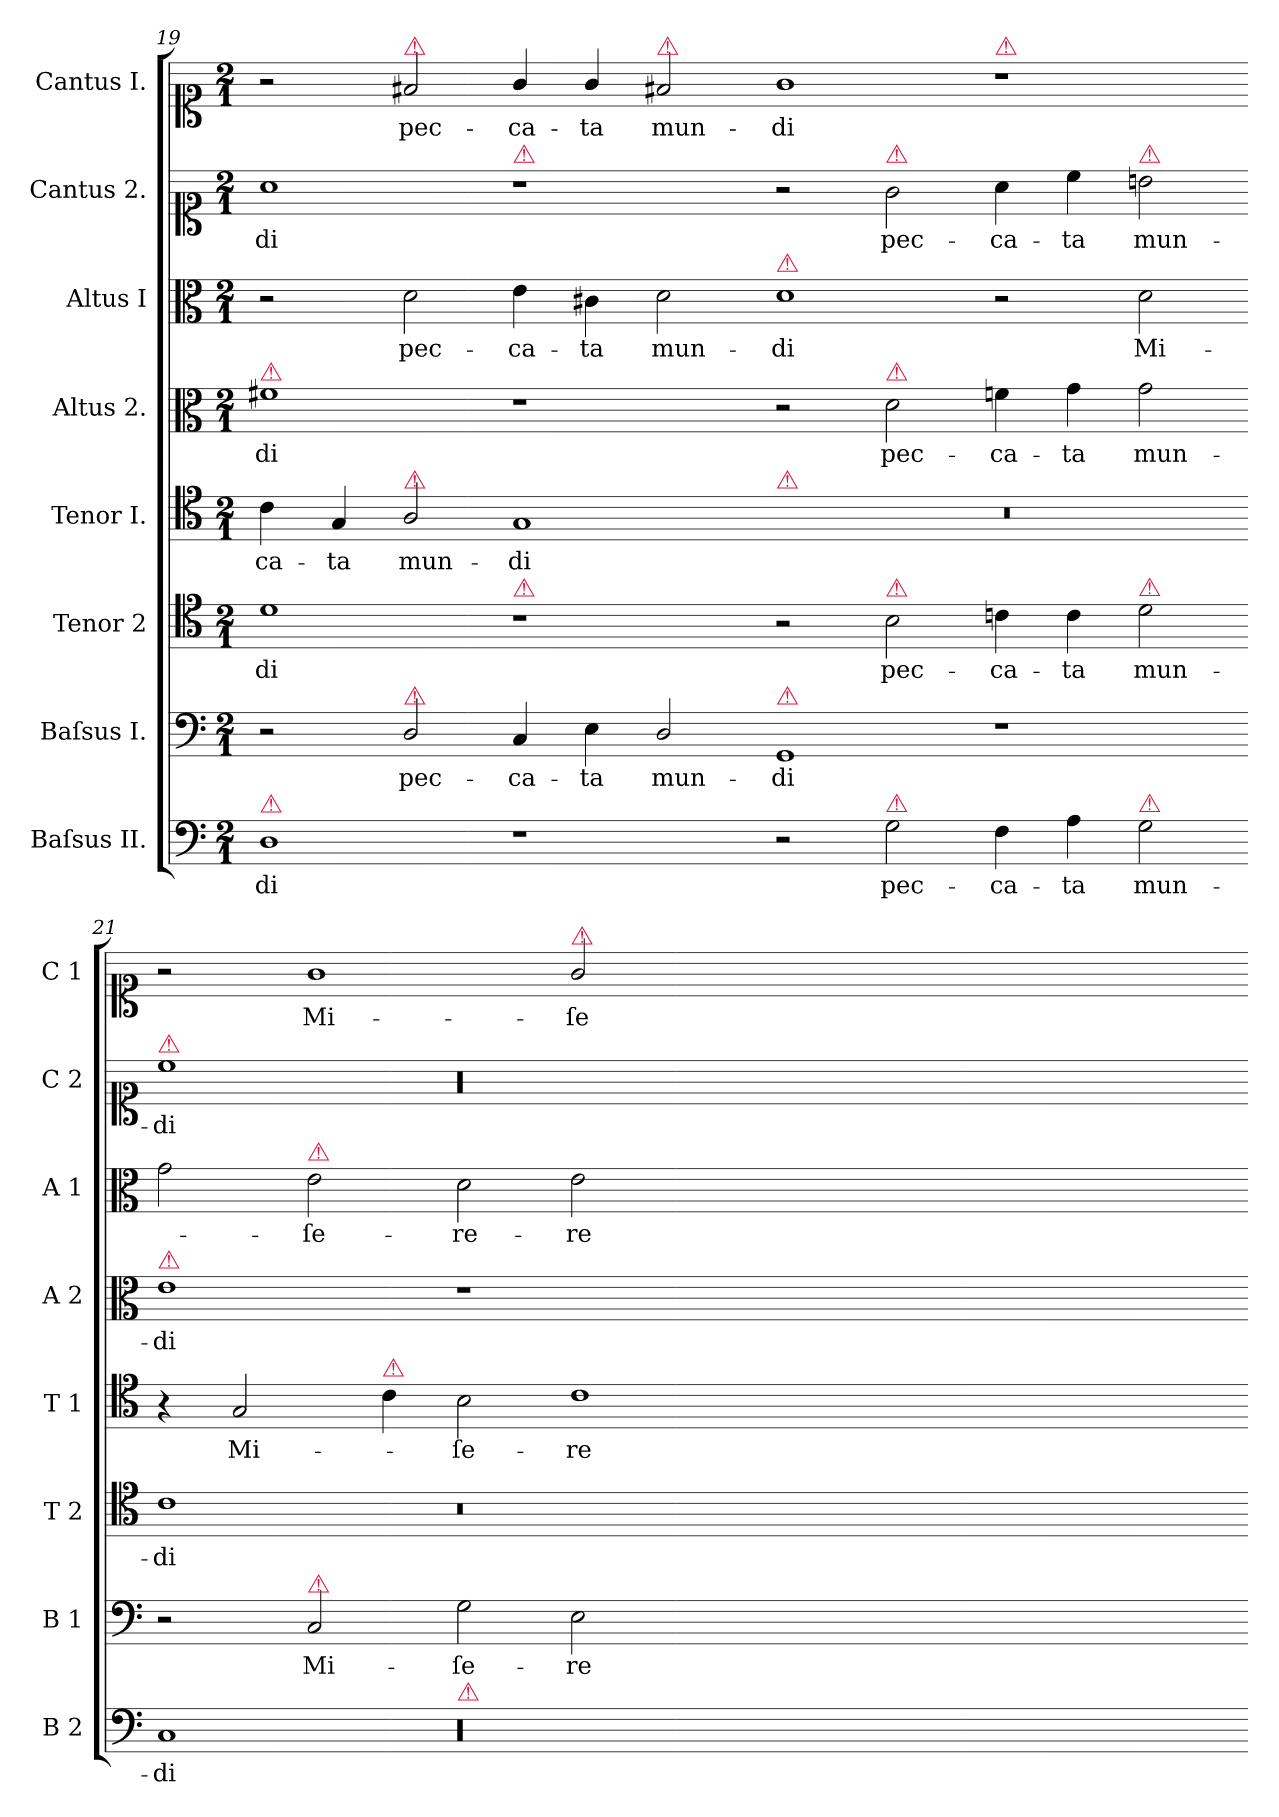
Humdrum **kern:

**kern	**text	**kern	**text	**kern	**text	**kern	**text	**kern	**text	**kern	**text	**kern	**text	**kern	**text
*part8	*part8	*part7	*part7	*part6	*part6	*part5	*part5	*part4	*part4	*part3	*part3	*part2	*part2	*part1	*part1
*staff8	*staff8	*staff7	*staff7	*staff6	*staff6	*staff5	*staff5	*staff4	*staff4	*staff3	*staff3	*staff2	*staff2	*staff1	*staff1
*I"Baſsus II.	*	*I"Baſsus I.	*	*I"Tenor 2	*	*I"Tenor I.	*	*I"Altus 2.	*	*I"Altus I	*	*I"Cantus 2.	*	*I"Cantus I.	*
*I'B 2	*	*I'B 1	*	*I'T 2	*	*I'T 1	*	*I'A 2	*	*I'A 1	*	*I'C 2	*	*I'C 1	*
*clefF4	*	*clefF4	*	*clefC4	*	*clefC4	*	*clefC3	*	*clefC3	*	*clefC1	*	*clefC1	*
*k[]	*	*k[]	*	*k[]	*	*k[]	*	*k[]	*	*k[]	*	*k[]	*	*k[]	*
*M2/1	*	*M2/1	*	*M2/1	*	*M2/1	*	*M2/1	*	*M2/1	*	*M2/1	*	*M2/1	*
=19	=19	=19	=19	=19	=19	=19	=19	=19	=19	=19	=19	=19	=19	=19	=19
!	!	!	!	!	!	!	!	!LO:TX:a:color=crimson:t=⚠	!	!	!	!	!	!	!
!LO:TX:a:color=crimson:t=⚠	!	!	!	!	!	!	!	!	!	!	!	!	!	!	!
1D	-di	2r	.	1d	-di	4c\	-ca-	1f#X	-di	2r	.	1a	-di	2r	.
.	.	.	.	.	.	4G/	-ta	.	.	.	.	.	.	.	.
!	!	!	!	!	!	!	!	!	!	!	!	!	!	!LO:TX:a:color=crimson:t=⚠	!
!	!	!	!	!	!	!LO:TX:a:color=crimson:t=⚠	!	!	!	!	!	!	!	!	!
!	!	!LO:TX:a:color=crimson:t=⚠	!	!	!	!	!	!	!	!	!	!	!	!	!
.	.	2D/	pec-	.	.	2A/	mun-	.	.	2d\	pec-	.	.	2f#X/	pec-
!	!	!	!	!	!	!	!	!	!	!	!	!LO:TX:a:color=crimson:t=⚠	!	!	!
!	!	!	!	!LO:TX:a:color=crimson:t=⚠	!	!	!	!	!	!	!	!	!	!	!
1r	.	4C/	-ca-	1r	.	1G	-di	1r	.	4e\	-ca-	1r	.	4g/	-ca-
.	.	4E\	-ta	.	.	.	.	.	.	4c#X\	-ta	.	.	4g/	-ta
!	!	!	!	!	!	!	!	!	!	!	!	!	!	!LO:TX:a:color=crimson:t=⚠	!
.	.	2D/	mun-	.	.	.	.	.	.	2d\	mun-	.	.	2f#X/	mun-
=20-	=20-	=20-	=20-	=20-	=20-	=20-	=20-	=20-	=20-	=20-	=20-	=20-	=20-	=20-	=20-
!	!	!	!	!	!	!	!	!	!	!LO:TX:a:color=crimson:t=⚠	!	!	!	!	!
!	!	!	!	!	!	!LO:TX:a:color=crimson:t=⚠	!	!	!	!	!	!	!	!	!
!	!	!LO:TX:a:color=crimson:t=⚠	!	!	!	!	!	!	!	!	!	!	!	!	!
2r	.	1GG	-di	2r	.	0r	.	2r	.	1d	-di	2r	.	1g	-di
!	!	!	!	!	!	!	!	!	!	!	!	!LO:TX:a:color=crimson:t=⚠	!	!	!
!	!	!	!	!	!	!	!	!LO:TX:a:color=crimson:t=⚠	!	!	!	!	!	!	!
!	!	!	!	!LO:TX:a:color=crimson:t=⚠	!	!	!	!	!	!	!	!	!	!	!
!LO:TX:a:color=crimson:t=⚠	!	!	!	!	!	!	!	!	!	!	!	!	!	!	!
!	!	!	!	!	!LO:LY:i	!	!	!	!LO:LY:i	!	!	!	!	!	!
2G\	pec-	.	.	2B\	pec-	.	.	2d\	pec-	.	.	2g\	pec-	.	.
!	!	!	!	!	!	!	!	!	!	!	!	!	!	!LO:TX:a:color=crimson:t=⚠	!
!	!	!	!	!	!LO:LY:i	!	!	!	!LO:LY:i	!	!	!	!	!	!
4F\	-ca-	1r	.	4cn\	-ca-	.	.	4fn\	-ca-	2r	.	4a\	-ca-	1r	.
!	!	!	!	!	!LO:LY:i	!	!	!	!LO:LY:i	!	!	!	!	!	!
4A\	-ta	.	.	4c\	-ta	.	.	4g\	-ta	.	.	4cc\	-ta	.	.
!	!	!	!	!	!	!	!	!	!	!	!	!LO:TX:a:color=crimson:t=⚠	!	!	!
!	!	!	!	!LO:TX:a:color=crimson:t=⚠	!	!	!	!	!	!	!	!	!	!	!
!LO:TX:a:color=crimson:t=⚠	!	!	!	!	!	!	!	!	!	!	!	!	!	!	!
!	!	!	!	!	!LO:LY:i	!	!	!	!LO:LY:i	!	!	!	!	!	!
2G\	mun-	.	.	2d\	mun-	.	.	2g\	mun-	2d\	Mi-	2bn\	mun-	.	.
=21-	=21-	=21-	=21-	=21-	=21-	=21-	=21-	=21-	=21-	=21-	=21-	=21-	=21-	=21-	=21-
!	!	!	!	!	!	!	!	!	!	!	!	!LO:TX:a:color=crimson:t=⚠	!	!	!
!	!	!	!	!	!	!	!	!LO:TX:a:color=crimson:t=⚠	!	!	!	!	!	!	!
!	!	!	!	!	!LO:LY:i	!	!	!	!LO:LY:i	!	!	!	!	!	!
1C	-di	2r	.	1c	-di	4r	.	1e	-di	2g\	.	1cc	-di	2r	.
.	.	.	.	.	.	2G/	Mi-	.	.	.	.	.	.	.	.
!	!	!	!	!	!	!	!	!	!	!LO:TX:a:color=crimson:t=⚠	!	!	!	!	!
!	!	!LO:TX:a:color=crimson:t=⚠	!	!	!	!	!	!	!	!	!	!	!	!	!
.	.	2C/	Mi-	.	.	.	.	.	.	2e\	-ſe-	.	.	1g	Mi-
!	!	!	!	!	!	!LO:TX:a:color=crimson:t=⚠	!	!	!	!	!	!	!	!	!
.	.	.	.	.	.	4c\	.	.	.	.	.	.	.	.	.
!LO:TX:a:color=crimson:t=⚠	!	!	!	!	!	!	!	!	!	!	!	!	!	!	!
00r	.	2G\	-ſe-	0r	.	2B\	-ſe-	1r	.	2d\	-re-	00r	.	.	.
!	!	!	!	!	!	!	!	!	!	!	!	!	!	!LO:TX:a:color=crimson:t=⚠	!
.	.	2E\	-re-	.	.	1c\	-re-	.	.	2e\	-re	.	.	2g/	-ſe-
.	.	0.ryy	.	.	.	.	.	0.ryy	.	0.ryy	.	.	.	0.ryy	.
.	.	.	.	.	.	0ryy	.	.	.	.	.	.	.	.	.
.	.	.	.	0ryy	.	.	.	.	.	.	.	.	.	.	.
.	.	.	.	.	.	2ryy	.	.	.	.	.	.	.	.	.
=-	=-	=-	=-	=-	=-	=-	=-	=-	=-	=-	=-	=-	=-	=-	=-
*-	*-	*-	*-	*-	*-	*-	*-	*-	*-	*-	*-	*-	*-	*-	*-
